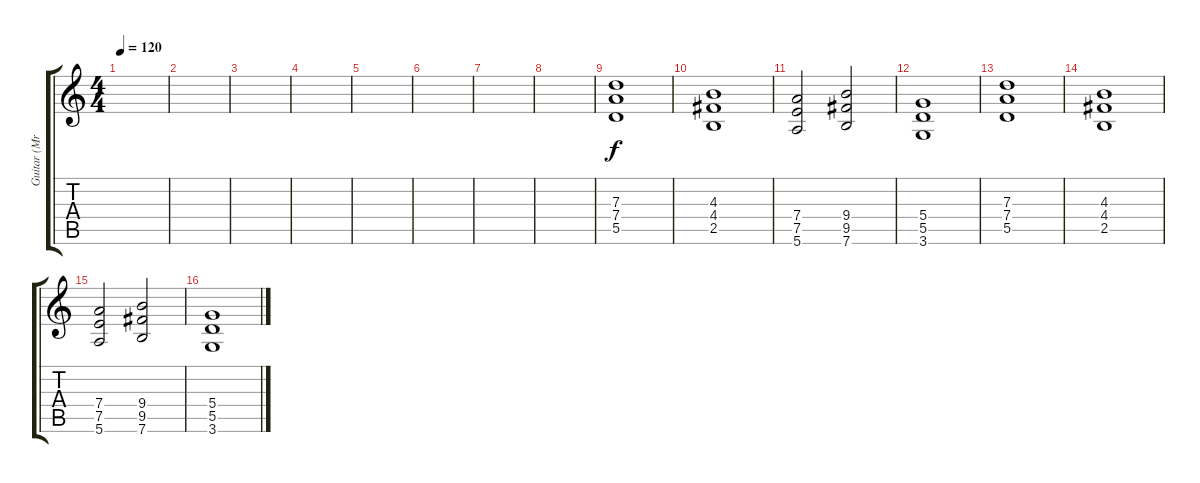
\track ("Guitar (Mr. Smily or Leg Weak)" "Guitar (Mr") {instrument overdrivenguitar}
\staff {score tabs}
\tuning (E4 B3 G3 D3 A2 E2) {hide}
\ts (4 4)
\tempo 120
\clef g2
\ks c
|
|
|
|
|
|
|
|
(7.3 7.4 5.5).1{volume 6 balance 0 instrument acousticguitarnylon} |
(4.3 4.4 2.5).1{volume 9 balance 16 instrument acousticguitarnylon} |
(7.4 7.5 5.6).2{volume 11 balance 0 instrument acousticguitarnylon} (9.4 9.5 7.6).2{volume 11 balance 16 instrument acousticguitarnylon} |
(5.4 5.5 3.6).1{volume 16 balance 8 instrument acousticguitarnylon} |
(7.3 7.4 5.5).1{volume 8 balance 0 instrument overdrivenguitar} |
(4.3 4.4 2.5).1{volume 10 balance 16 instrument overdrivenguitar} |
(7.4 7.5 5.6).2{volume 12 balance 1 instrument overdrivenguitar} (9.4 9.5 7.6).2{volume 12 balance 16 instrument overdrivenguitar} |
(5.4 5.5 3.6).1{volume 12 balance 8 instrument overdrivenguitar}
